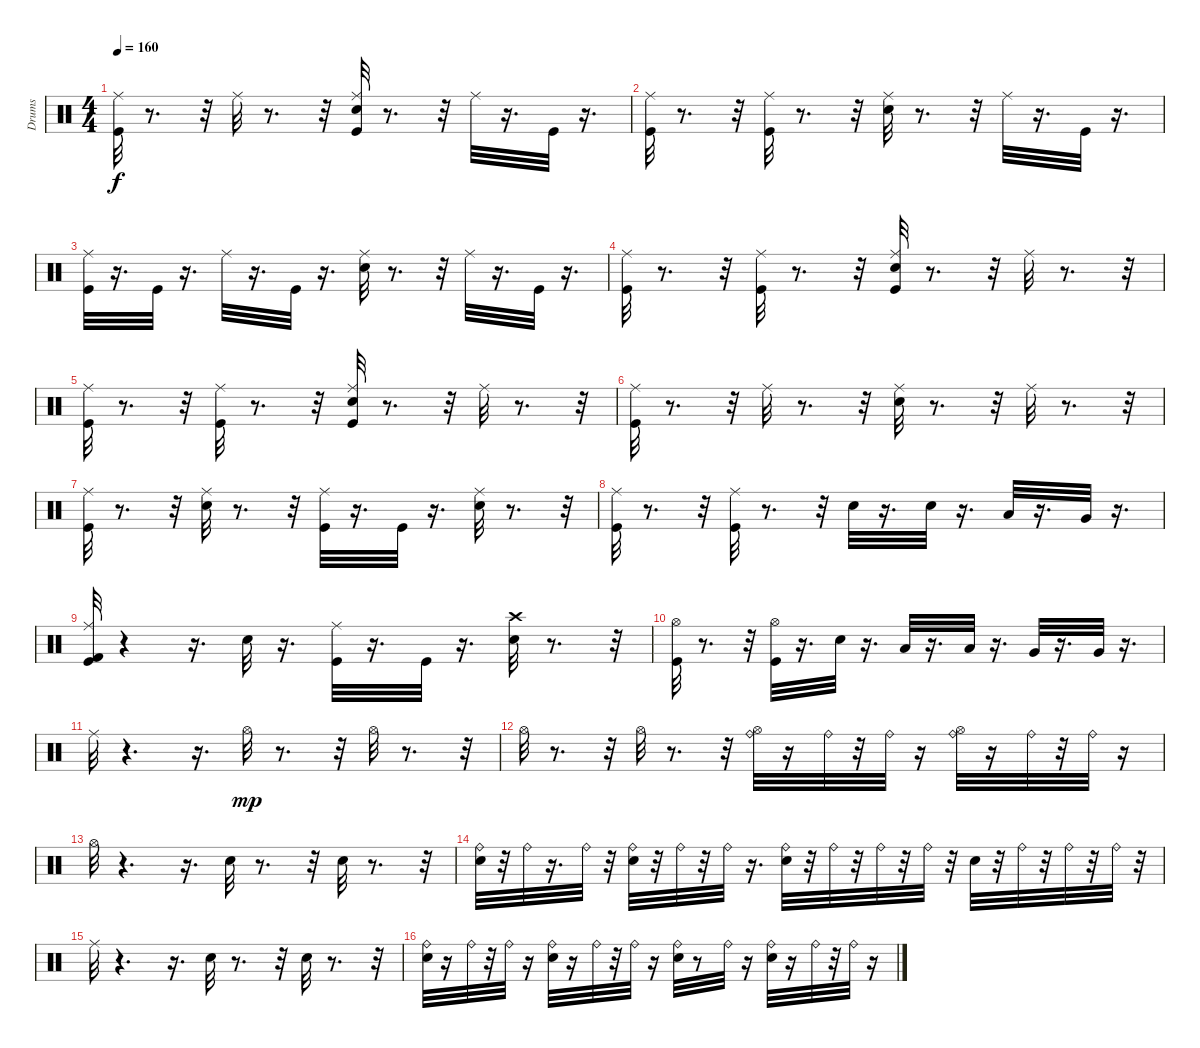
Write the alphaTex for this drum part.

\track ("Drums" "Drums") {instrument percussion}
\staff {score}
\articulation defaults
\ts (4 4)
\tempo 160
\clef neutral
\ks c
("Kick (hit)" "Ride (middle)").32{dy f} r.8{d} r.32 "Ride (middle)".32 r.8{d} r.32 ("Snare (hit) 2" "Kick (hit)" "Ride (middle)").32 r.8{d} r.32 "Ride (middle)".32 r.16{d} "Kick (hit)".32 r.16{d} |
("Ride (middle)" "Kick (hit)").32 r.8{d} r.32 ("Ride (middle)" "Kick (hit)").32 r.8{d} r.32 ("Ride (middle)" "Snare (hit) 2").32 r.8{d} r.32 "Ride (middle)".32 r.16{d} "Kick (hit)".32 r.16{d} |
("Ride (middle)" "Kick (hit)").32 r.16{d} "Kick (hit)".32 r.16{d} "Ride (middle)".32 r.16{d} "Kick (hit)".32 r.16{d} ("Ride (middle)" "Snare (hit) 2").32 r.8{d} r.32 "Ride (middle)".32 r.16{d} "Kick (hit)".32 r.16{d} |
("Kick (hit)" "Ride (middle)").32 r.8{d} r.32 ("Kick (hit)" "Ride (middle)").32 r.8{d} r.32 ("Snare (hit) 2" "Kick (hit)" "Ride (middle)").32 r.8{d} r.32 "Ride (middle)".32 r.8{d} r.32 |
("Ride (middle)" "Kick (hit)").32 r.8{d} r.32 ("Ride (middle)" "Kick (hit)").32 r.8{d} r.32 ("Ride (middle)" "Snare (hit) 2" "Kick (hit)").32 r.8{d} r.32 "Ride (middle)".32 r.8{d} r.32 |
("Kick (hit)" "Ride (middle)").32 r.8{d} r.32 "Ride (middle)".32 r.8{d} r.32 ("Snare (hit) 2" "Ride (middle)").32 r.8{d} r.32 "Ride (middle)".32 r.8{d} r.32 |
("Kick (hit)" "Ride (middle)").32 r.8{d} r.32 ("Snare (hit) 2" "Ride (middle)").32 r.8{d} r.32 ("Kick (hit)" "Ride (middle)").32 r.16{d} "Kick (hit)".32 r.16{d} ("Snare (hit) 2" "Ride (middle)").32 r.8{d} r.32 |
("Kick (hit)" "Ride (middle)").32 r.8{d} r.32 ("Kick (hit)" "Ride (middle)").32 r.8{d} r.32 "Snare (hit) 2".32 r.16{d} "Snare (hit) 2".32 r.16{d} "Low Tom (hit)".32 r.16{d} "Very Low Tom (hit)".32 r.16{d} |
("Ride (middle)" "Kick (hit)" "Kick (hit) 2").32 r.4 r.16{d} "Snare (hit) 2".32 r.16{d} ("Kick (hit)" "Ride (middle)").32 r.16{d} "Kick (hit)".32 r.16{d} ("Snare (hit) 2" "Crash high (hit)").32 r.8{d} r.32 |
("Kick (hit)" "Hi-Hat (open)").32 r.8{d} r.32 ("Kick (hit)" "Hi-Hat (open)").32 r.16{d} "Snare (hit) 2".32 r.16{d} "Low Tom (hit)".32 r.16{d} "Low Tom (hit)".32 r.16{d} "Very Low Tom (hit)".32 r.16{d} "Very Low Tom (hit)".32 r.16{d} |
"Ride (middle)".32 r.4{d} r.16{d} "Hi-Hat (open)".32{dy mp} r.8{d} r.32 "Hi-Hat (open)".32 r.8{d} r.32 |
"Hi-Hat (open)".32 r.8{d} r.32 "Hi-Hat (open)".32 r.8{d} r.32 ("Hi-Hat (open)" "Ride (bell)").32 r.16 "Ride (bell)".32 r.32 "Ride (bell)".32 r.16 ("Hi-Hat (open)" "Ride (bell)").32 r.16 "Ride (bell)".32 r.32 "Ride (bell)".32 r.16 |
"Hi-Hat (open)".32 r.4{d} r.16{d} "Snare (hit)".32 r.8{d} r.32 "Snare (hit)".32 r.8{d} r.32 |
("Snare (hit)" "Ride (bell)").32 r.32 "Ride (bell)".32 r.16{d} "Ride (bell)".32 r.32 ("Snare (hit)" "Ride (bell)").32 r.32 "Ride (bell)".32 r.32 "Ride (bell)".32 r.16{d} ("Snare (hit)" "Ride (bell)").32 r.32 "Ride (bell)".32 r.32 "Ride (bell)".32 r.32 "Ride (bell)".32 r.32 "Snare (hit)".32 r.32 "Ride (bell)".32 r.32 "Ride (bell)".32 r.32 "Ride (bell)".32 r.32 |
"Ride (middle)".32 r.4{d} r.16{d} "Snare (hit)".32 r.8{d} r.32 "Snare (hit)".32 r.8{d} r.32 |
("Ride (bell)" "Snare (hit)").32 r.16 "Ride (bell)".32 r.32 "Ride (bell)".32 r.16 ("Ride (bell)" "Snare (hit)").32 r.16 "Ride (bell)".32 r.32 "Ride (bell)".32 r.16 ("Ride (bell)" "Snare (hit)").32 r.8 "Ride (bell)".32 r.16 ("Ride (bell)" "Snare (hit)").32 r.16 "Ride (bell)".32 r.32 "Ride (bell)".32 r.16
